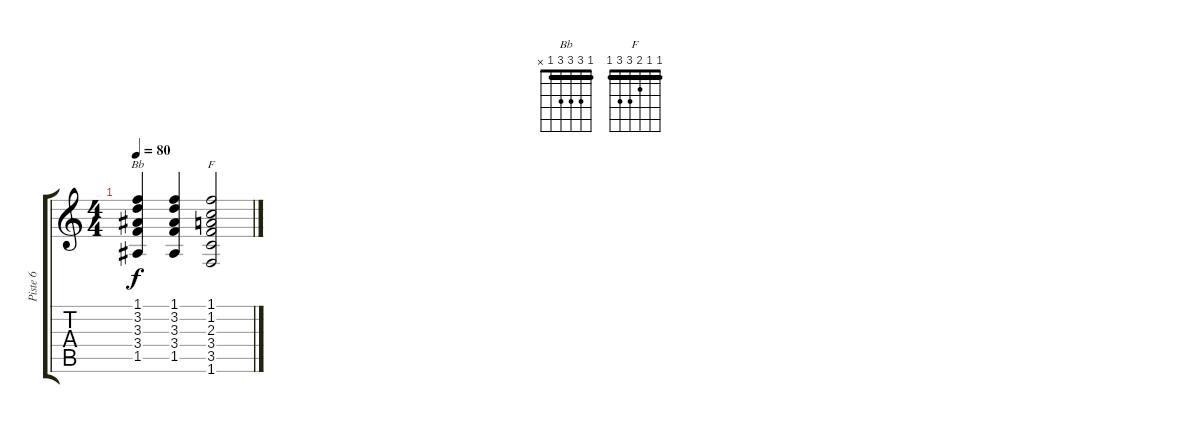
\track ("Piste 6" "Piste 6") {mute instrument acousticguitarsteel}
\staff {score tabs}
\tuning (E4 B3 G3 D3 A2 E2) {hide}
\chord ("Bb" 1 3 3 3 1 x) {barre 1}
\chord ("F" 1 1 2 3 3 1) {barre 1}
\ts (4 4)
\tempo 80
\clef g2
\ks c
(1.1 3.2 3.3 3.4 1.5).4{ch "Bb" dy f} (1.1 3.2 3.3 3.4 1.5).4 (1.1 1.2 2.3 3.4 3.5 1.6).2{ch "F"}
